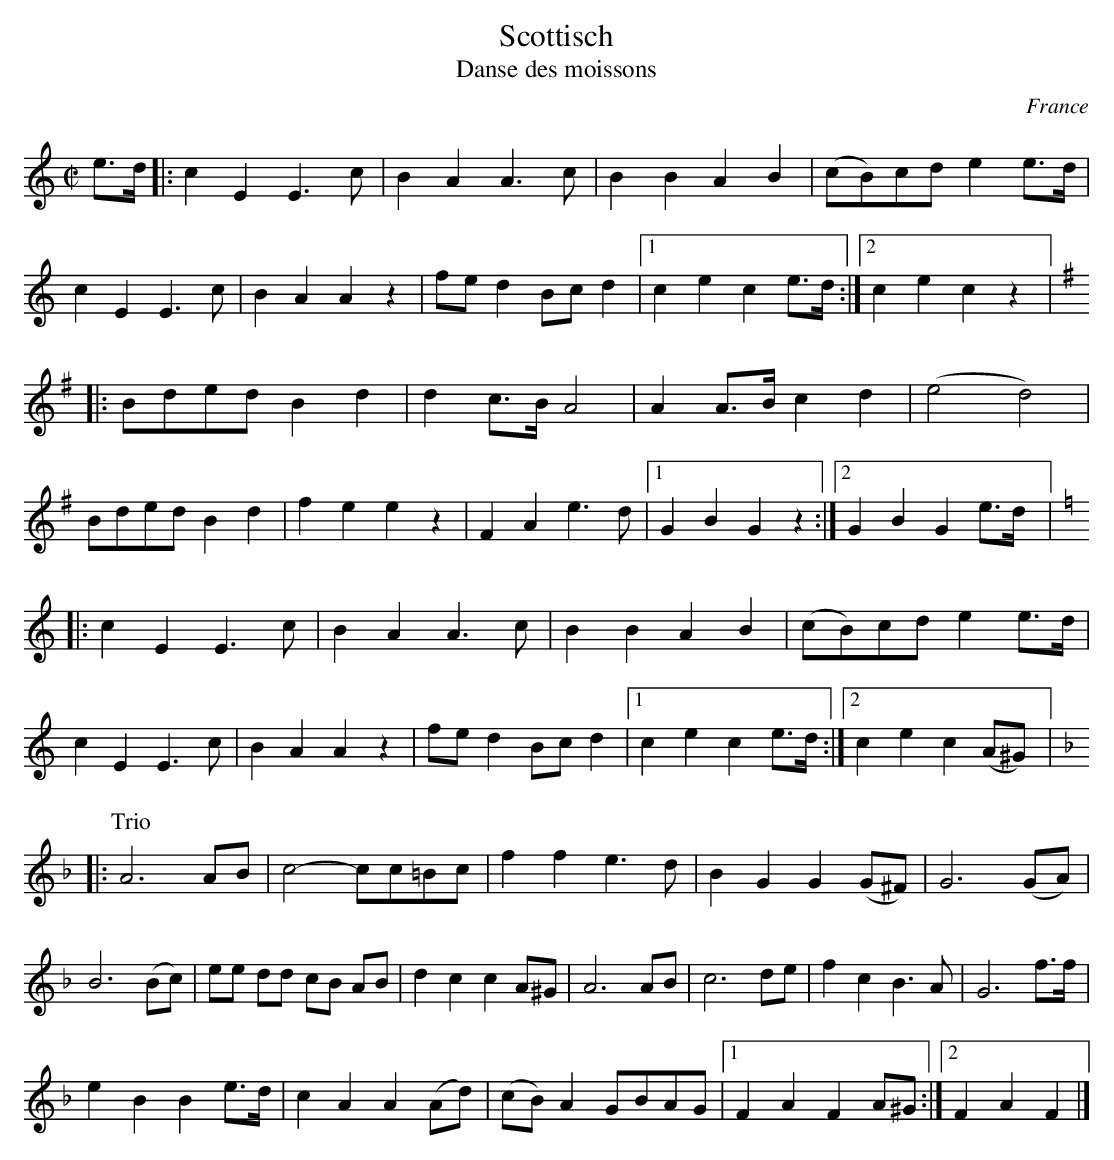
X:1
T:Scottisch
T:Danse des moissons
O:France
M:C|
L:1/8
K:C
e>d |: c2E2E3c | B2A2A3c | B2B2A2B2 | (cB)cde2e>d |
c2E2E3c | B2A2A2z2 | fed2Bcd2 |1 c2e2c2 e>d :|2 c2e2c2z2 |:
[K:G] Bded B2d2 | d2c>B A4 | A2A>B c2d2 | (e4d4) |
Bded B2d2 | f2e2e2z2 | F2A2e3d |1 G2B2G2z2 :|2 G2B2G2e>d |:
[K:C] c2E2E3c | B2A2A3c | B2B2A2B2 | (cB)cde2e>d |
c2E2E3c | B2A2A2z2 | fed2Bcd2 |1 c2e2c2 e>d :|2 c2e2c2(A^G) |:
P:Trio
K:F
A6AB | c4-cc=Bc | f2f2e3d | B2G2G2(G^F) | G6(GA) |
B6(Bc) | ee dd cB AB | d2c2c2A^G | A6AB | c6de | f2c2B3A | G6f>f |
e2B2B2e>d | c2A2A2(Ad) | (cB)A2GBAG |1 F2A2F2A^G :|2 F2A2F2 |]
